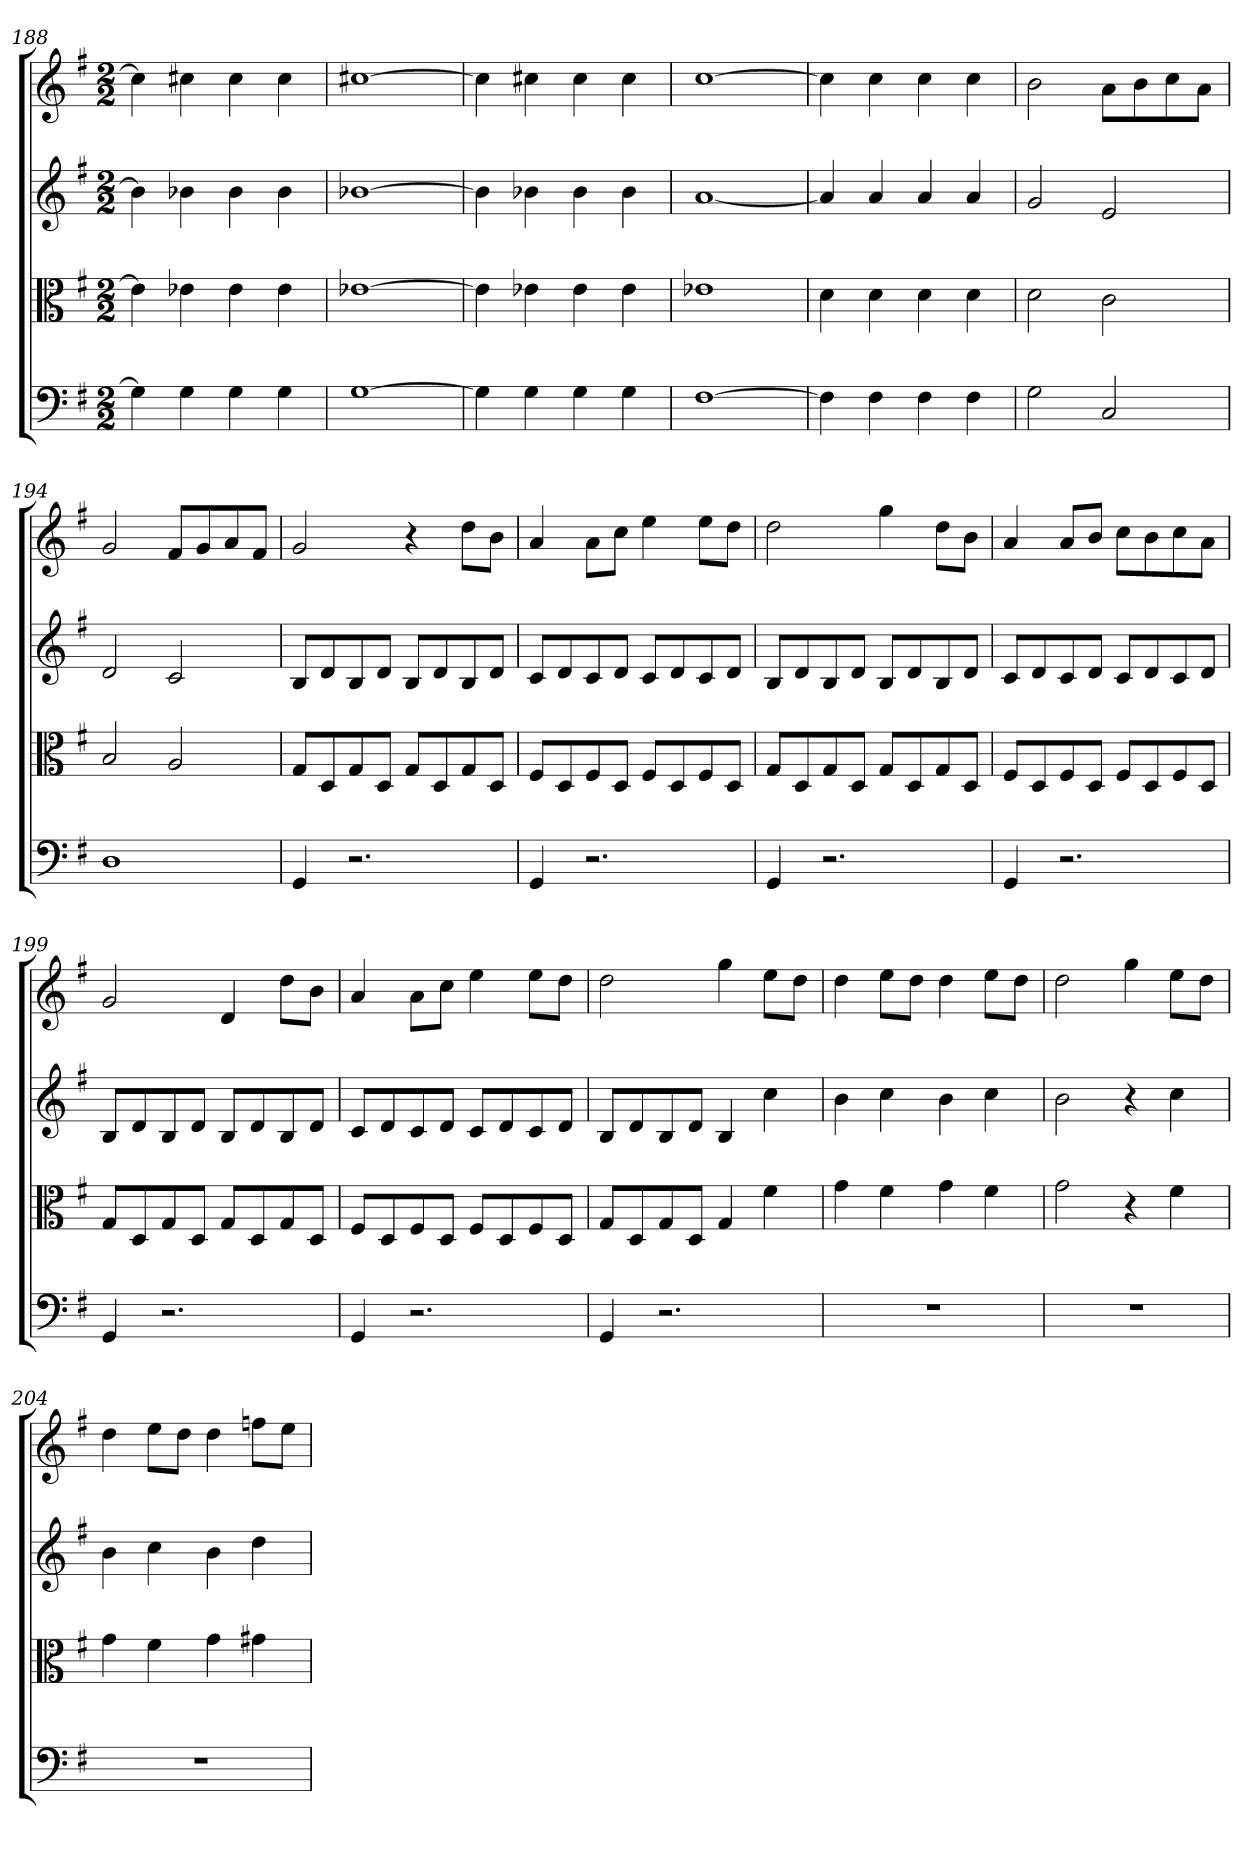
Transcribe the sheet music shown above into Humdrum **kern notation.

**kern	**kern	**kern	**kern
*part4	*part3	*part2	*part1
*staff4	*staff3	*staff2	*staff1
*clefF4	*clefC3	*	*
*k[f#]	*k[f#]	*k[f#]	*k[f#]
*G:	*G:	*G:	*G:
*M2/2	*M2/2	*M2/2	*M2/2
=188	=188	=188	=188
4G]	4e-]	4b-]	4cc#]
4G	4e-X	4b-X	4cc#X
4G	4e-	4b-	4cc#
4G	4e-	4b-	4cc#
=189	=189	=189	=189
[1G	[1e-X	[1b-X	[1cc#X
=190	=190	=190	=190
4G]	4e-]	4b-]	4cc#]
4G	4e-X	4b-X	4cc#X
4G	4e-	4b-	4cc#
4G	4e-	4b-	4cc#
=191	=191	=191	=191
[1F#	1e-X	[1a	[1cc
=192	=192	=192	=192
4F#]	4d	4a]	4cc]
4F#	4d	4a	4cc
4F#	4d	4a	4cc
4F#	4d	4a	4cc
=193	=193	=193	=193
2G	2d	2g	2b
2C	2c	2e	8aL
.	.	.	8b
.	.	.	8cc
.	.	.	8aJ
=194	=194	=194	=194
1D	2B	2d	2g
.	2A	2c	8f#L
.	.	.	8g
.	.	.	8a
.	.	.	8f#J
=195	=195	=195	=195
4GG	8G/L	8BL	2g
.	8D/	8d	.
2.r	8G/	8B	.
.	8D/J	8dJ	.
.	8G/L	8BL	4r
.	8D/	8d	.
.	8G/	8B	8ddL
.	8D/J	8dJ	8bJ
=196	=196	=196	=196
4GG	8F#/L	8cL	4a
.	8D/	8d	.
2.r	8F#/	8c	8aL
.	8D/J	8dJ	8ccJ
.	8F#/L	8cL	4ee
.	8D/	8d	.
.	8F#/	8c	8eeL
.	8D/J	8dJ	8ddJ
=197	=197	=197	=197
4GG	8G/L	8BL	2dd
.	8D/	8d	.
2.r	8G/	8B	.
.	8D/J	8dJ	.
.	8G/L	8BL	4gg
.	8D/	8d	.
.	8G/	8B	8ddL
.	8D/J	8dJ	8bJ
=198	=198	=198	=198
4GG	8F#/L	8cL	4a
.	8D/	8d	.
2.r	8F#/	8c	8aL
.	8D/J	8dJ	8bJ
.	8F#/L	8cL	8ccL
.	8D/	8d	8b
.	8F#/	8c	8cc
.	8D/J	8dJ	8aJ
=199	=199	=199	=199
4GG	8G/L	8BL	2g
.	8D/	8d	.
2.r	8G/	8B	.
.	8D/J	8dJ	.
.	8G/L	8BL	4d
.	8D/	8d	.
.	8G/	8B	8ddL
.	8D/J	8dJ	8bJ
=200	=200	=200	=200
4GG	8F#/L	8cL	4a
.	8D/	8d	.
2.r	8F#/	8c	8aL
.	8D/J	8dJ	8ccJ
.	8F#/L	8cL	4ee
.	8D/	8d	.
.	8F#/	8c	8eeL
.	8D/J	8dJ	8ddJ
=201	=201	=201	=201
4GG	8G/L	8BL	2dd
.	8D/	8d	.
2.r	8G/	8B	.
.	8D/J	8dJ	.
.	4G	4B	4gg
.	4f#	4cc	8eeL
.	.	.	8ddJ
=202	=202	=202	=202
1r	4g	4b	4dd
.	4f#	4cc	8eeL
.	.	.	8ddJ
.	4g	4b	4dd
.	4f#	4cc	8eeL
.	.	.	8ddJ
=203	=203	=203	=203
1r	2g	2b	2dd
.	4r	4r	4gg
.	4f#	4cc	8eeL
.	.	.	8ddJ
=204	=204	=204	=204
1r	4g	4b	4dd
.	4f#	4cc	8eeL
.	.	.	8ddJ
.	4g	4b	4dd
.	4g#X	4dd	8ffnL
.	.	.	8eeJ
=	=	=	=
*-	*-	*-	*-
